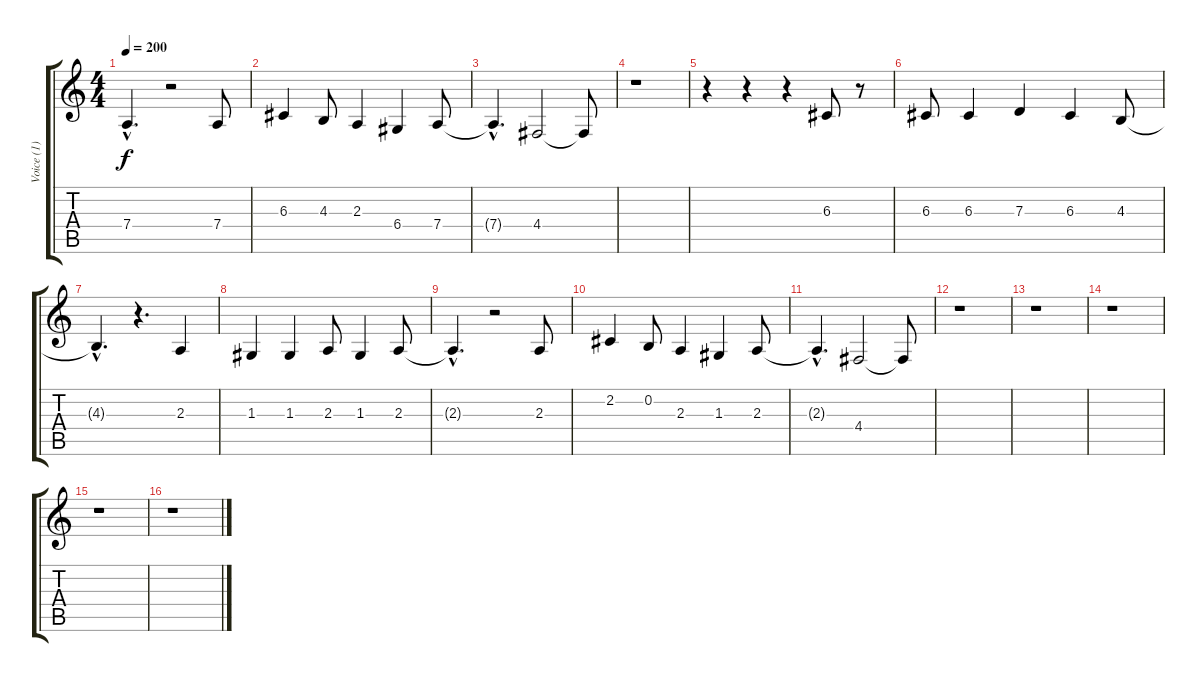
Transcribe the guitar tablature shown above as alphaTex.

\track ("Voice (1)" "Voice (1)") {instrument trumpet}
\staff {score tabs}
\tuning (E4 B3 G3 D3 A2 E2) {hide}
\ts (4 4)
\tempo 200
\clef g2
\ks c
7.4{hac t}.4{d dy f} r.2 7.4.8 |
6.3.4 4.3.8 2.3.4 6.4.4 7.4.8 |
7.4{hac t}.4{d} 4.4.2 4.4{t}.8 |
r.1 |
r.4 r.4 r.4 6.3.8 r.8 |
6.3.8 6.3.4 7.3.4 6.3.4 4.3.8 |
4.3{hac t}.4{d} r.4{d} 2.3.4 |
1.3.4 1.3.4 2.3.8 1.3.4 2.3.8 |
2.3{hac t}.4{d} r.2 2.3.8 |
2.2.4 0.2.8 2.3.4 1.3.4 2.3.8 |
2.3{hac t}.4{d} 4.4.2 4.4{t}.8 |
r.1 |
r.1 |
r.1 |
r.1 |
r.1
